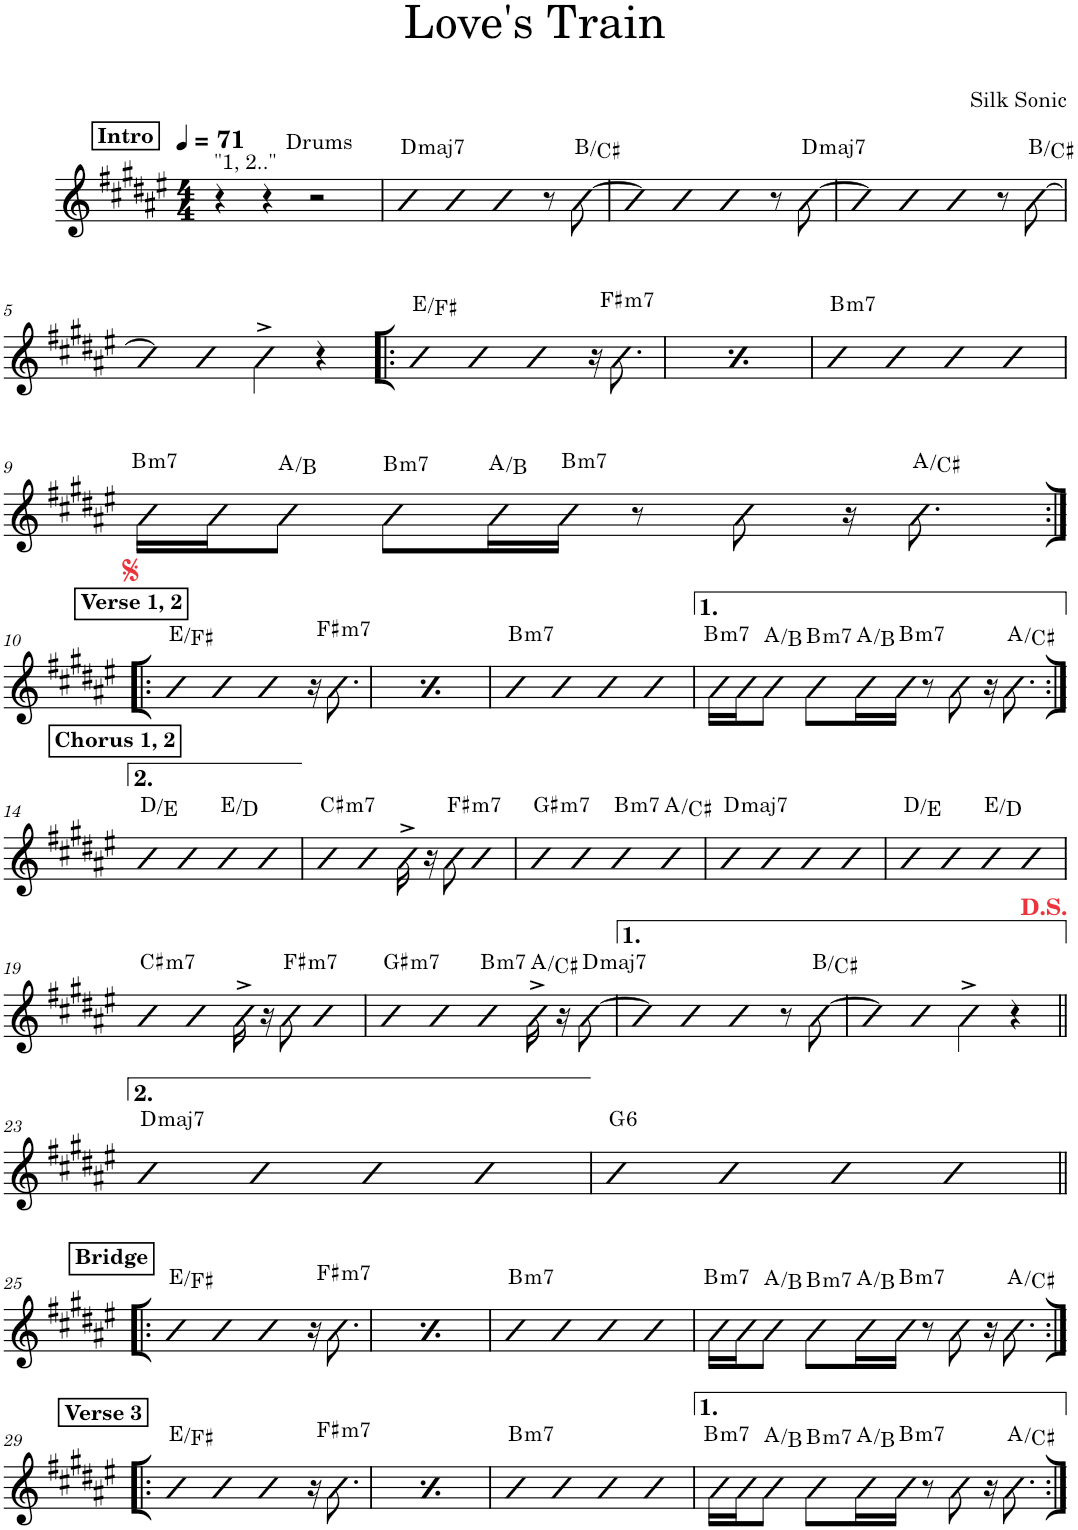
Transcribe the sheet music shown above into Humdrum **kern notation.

**kern	**harte
*part1	*part1
*staff1	*
*I"Piano	*
*I'Pno.	*
*clefG2	*
*k[f#c#g#d#a#e#]	*
*M4/4	*
*MM71	*
!!LO:REH:place=s1:a:B:cj:t=Intro
=1	=1
!LO:TX:a:t="1, 2.."	!
4r	.
4r	.
!LO:TX:a:t=Drums	!
2r	.
=2	=2
!	!LO:H:kt=maj7
4b	D:maj7
4b	.
4b	.
8r	.
[8b\	B:maj/2
=3	=3
4b]	.
4b	.
4b	.
8r	.
!	!LO:H:kt=maj7
[8b\	D:maj7
=4	=4
4b]	.
4b	.
4b	.
8r	.
[8b\	B:maj/2
!!LO:LB:g=z
=5	=5
4b]	.
4b	.
4b^\	.
4r	.
=6!|:	=6!|:
4b	E:maj/2
4b	.
4b	.
16r	.
!	!LO:H:kt=m7
8.b\	F#:min7
=7	=7
4b	E:maj/2
4b	.
4b	.
16r	.
!	!LO:H:kt=m7
8.b\	F#:min7
=8	=8
!	!LO:H:kt=m7
4b	B:min7
4b	.
4b	.
4b	.
!!LO:LB:g=z
=9	=9
!	!LO:H:kt=m7
16b\LL	B:min7
16b\J	.
8b\J	A:maj/2
!	!LO:H:kt=m7
8b\L	B:min7
16b\L	A:maj/2
!	!LO:H:kt=m7
16b\JJ	B:min7
8r	.
8b\	.
16r	.
8.b\	A:maj/3
!!LO:LB:g=z
!!LO:REH:place=s1:a:B:cj:t=Verse 1, 2
=10:|!|:	=10:|!|:
4b	E:maj/2
4b	.
4b	.
16r	.
!	!LO:H:kt=m7
8.b\	F#:min7
!!LO:REH:place=s1:a:B:cj:t=Verse 1, 2
=11	=11
4b	E:maj/2
4b	.
4b	.
16r	.
!	!LO:H:kt=m7
8.b\	F#:min7
=12	=12
!	!LO:H:kt=m7
4b	B:min7
4b	.
4b	.
4b	.
=13	=13
!	!LO:H:kt=m7
16b\LL	B:min7
16b\J	.
8b\J	A:maj/2
!	!LO:H:kt=m7
8b\L	B:min7
16b\L	A:maj/2
!	!LO:H:kt=m7
16b\JJ	B:min7
8r	.
8b\	.
16r	.
8.b\	A:maj/3
!!LO:LB:g=z
!!LO:REH:place=s1:a:B:cj:t=Chorus 1, 2
=14:|!	=14:|!
4b	D:maj/2
4b	.
4b	E:maj/b7
4b	.
=15	=15
!	!LO:H:kt=m7
4b	C#:min7
4b	.
16b^\	.
16r	.
!	!LO:H:kt=m7
8b\	F#:min7
4b	.
=16	=16
!	!LO:H:kt=m7
4b	G#:min7
4b	.
!	!LO:H:kt=m7
4b	B:min7
4b	A:maj/3
=17	=17
!	!LO:H:kt=maj7
4b	D:maj7
4b	.
4b	.
4b	.
=18	=18
4b	D:maj/2
4b	.
4b	E:maj/b7
4b	.
!!LO:LB:g=z
=19	=19
!	!LO:H:kt=m7
4b	C#:min7
4b	.
16b^\	.
16r	.
!	!LO:H:kt=m7
8b\	F#:min7
4b	.
=20	=20
!	!LO:H:kt=m7
4b	G#:min7
4b	.
!	!LO:H:kt=m7
4b	B:min7
16b^\	A:maj/3
16r	.
!	!LO:H:kt=maj7
[8b\	D:maj7
=21	=21
4b]	.
4b	.
4b	.
8r	.
[8b\	B:maj/2
=22	=22
4b]	.
4b	.
4b^\	.
4r	.
!!LO:LB:g=z
=23||	=23||
!	!LO:H:kt=maj7
4b	D:maj7
4b	.
4b	.
4b	.
=24	=24
!	!LO:H:kt=6
4b	G:maj6
4b	.
4b	.
4b	.
!!LO:LB:g=z
!!LO:REH:place=s1:a:B:cj:t=Bridge
=25!|:	=25!|:
4b	E:maj/2
4b	.
4b	.
16r	.
!	!LO:H:kt=m7
8.b\	F#:min7
!!LO:REH:place=s1:a:B:cj:t=Bridge
=26	=26
4b	E:maj/2
4b	.
4b	.
16r	.
!	!LO:H:kt=m7
8.b\	F#:min7
=27	=27
!	!LO:H:kt=m7
4b	B:min7
4b	.
4b	.
4b	.
=28	=28
!	!LO:H:kt=m7
16b\LL	B:min7
16b\J	.
8b\J	A:maj/2
!	!LO:H:kt=m7
8b\L	B:min7
16b\L	A:maj/2
!	!LO:H:kt=m7
16b\JJ	B:min7
8r	.
8b\	.
16r	.
8.b\	A:maj/3
!!LO:LB:g=z
!!LO:REH:place=s1:a:B:cj:t=Verse 3
=29:|!|:	=29:|!|:
4b	E:maj/2
4b	.
4b	.
16r	.
!	!LO:H:kt=m7
8.b\	F#:min7
!!LO:REH:place=s1:a:B:cj:t=Verse 3
=30	=30
4b	E:maj/2
4b	.
4b	.
16r	.
!	!LO:H:kt=m7
8.b\	F#:min7
=31	=31
!	!LO:H:kt=m7
4b	B:min7
4b	.
4b	.
4b	.
=32	=32
!	!LO:H:kt=m7
16b\LL	B:min7
16b\J	.
8b\J	A:maj/2
!	!LO:H:kt=m7
8b\L	B:min7
16b\L	A:maj/2
!	!LO:H:kt=m7
16b\JJ	B:min7
8r	.
8b\	.
16r	.
8.b\	A:maj/3
=:|!	=:|!
*-	*-
